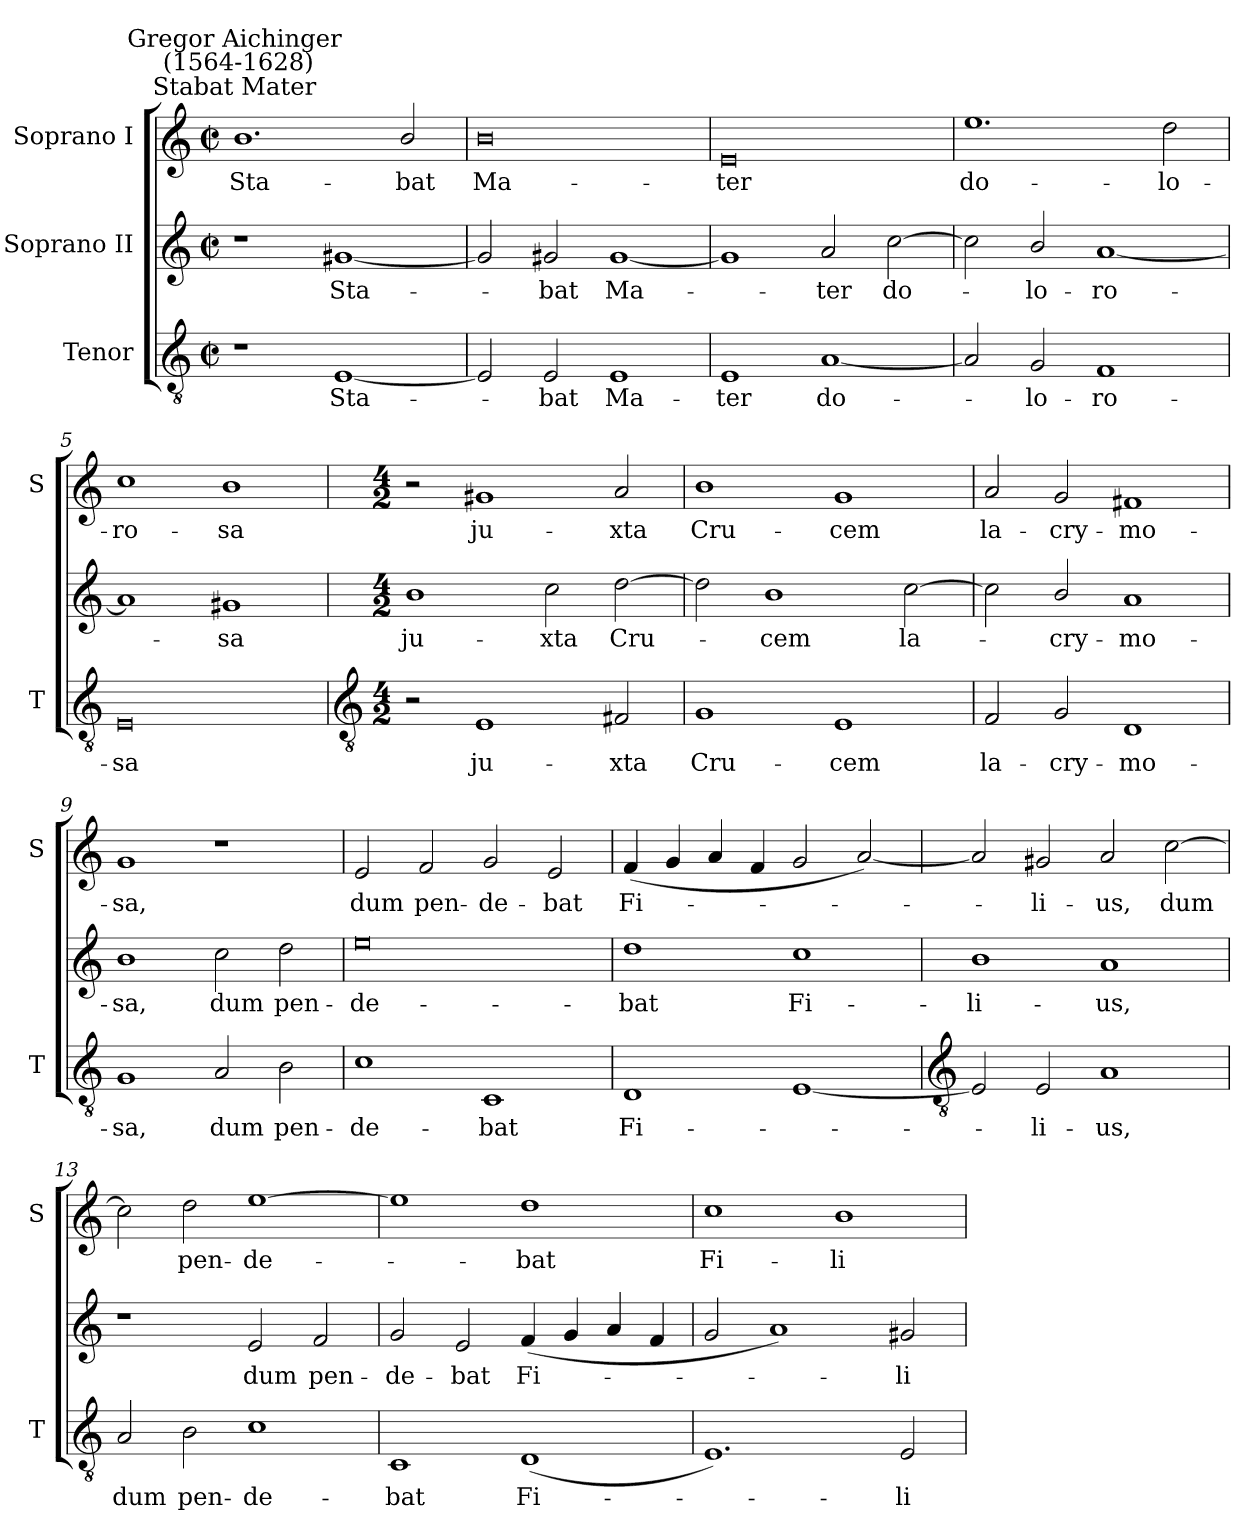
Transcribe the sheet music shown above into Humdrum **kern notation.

**kern	**text	**kern	**text	**kern	**text
*part3	*part3	*part2	*part2	*part1	*part1
*staff3	*staff3	*staff2	*staff2	*staff1	*staff1
*I"Tenor	*	*I"Soprano II	*	*I"Soprano I	*
*I'T	*	*	*	*I'S	*
*clefGv2	*	*clefG2	*	*clefG2	*
*k[]	*	*k[]	*	*k[]	*
*C:	*	*C:	*	*C:	*
*M4/2	*	*M4/2	*	*M4/2	*
*met(c|)	*	*met(c|)	*	*met(c|)	*
=1	=1	=1	=1	=1	=1
!	!	!	!	!LO:TX:a:cj:t=Stabat Mater	!
!	!	!	!	!LO:TX:a:cj:t=Gregor Aichinger\n (1564-1628)	!
!	!	!	!	!	!LO:LY:b
1r	.	1r	.	1.b	Sta-
!	!LO:LY:b	!	!LO:LY:b	!	!
[1E	Sta-	[1g#X	Sta-	.	.
!	!	!	!	!	!LO:LY:b
.	.	.	.	2b/	-bat
=2	=2	=2	=2	=2	=2
!	!	!	!	!	!LO:LY:b
2E]	.	2g#]	.	0b	Ma-
!	!LO:LY:b	!	!LO:LY:b	!	!
2E	bat	2g#	bat	.	.
!	!LO:LY:b	!	!LO:LY:b	!	!
1E	Ma-	[1g#	Ma-	.	.
=3	=3	=3	=3	=3	=3
!	!LO:LY:b	!	!	!	!LO:LY:b
1E	-ter	1g#]	.	0e	-ter
!	!LO:LY:b	!	!LO:LY:b	!	!
[1A	do-	2a	ter	.	.
!	!	!	!LO:LY:b	!	!
.	.	[2cc	do-	.	.
=4	=4	=4	=4	=4	=4
!	!	!	!	!	!LO:LY:b
2A]	.	2cc]	.	1.ee	do-
!	!LO:LY:b	!	!LO:LY:b	!	!
2G	lo-	2b/	lo-	.	.
!	!LO:LY:b	!	!LO:LY:b	!	!
1F	-ro-	[1a	-ro-	.	.
!	!	!	!	!	!LO:LY:b
.	.	.	.	2dd	-lo-
=5	=5	=5	=5	=5	=5
!	!LO:LY:b	!	!	!	!LO:LY:b
0E	-sa	1a]	.	1cc	-ro-
!	!	!	!LO:LY:b	!	!LO:LY:b
.	.	1g#X	sa	1b	-sa
!!LO:LB:g=z
=6	=6	=6	=6	=6	=6
*clefGv2	*	*	*	*	*
*M4/2	*	*M4/2	*	*M4/2	*
!	!	!	!LO:LY:b	!	!
2r	.	1b	ju-	2r	.
!	!LO:LY:b	!	!	!	!LO:LY:b
1E	ju-	.	.	1g#X	ju-
!	!	!	!LO:LY:b	!	!
.	.	2cc	-xta	.	.
!	!LO:LY:b	!	!LO:LY:b	!	!LO:LY:b
2F#X	-xta	[2dd	Cru-	2a	-xta
=7	=7	=7	=7	=7	=7
!	!LO:LY:b	!	!	!	!LO:LY:b
1G	Cru-	2dd]	.	1b	Cru-
!	!	!	!LO:LY:b	!	!
.	.	1b	cem	.	.
!	!LO:LY:b	!	!	!	!LO:LY:b
1E	-cem	.	.	1g	-cem
!	!	!	!LO:LY:b	!	!
.	.	[2cc	la-	.	.
=8	=8	=8	=8	=8	=8
!	!LO:LY:b	!	!	!	!LO:LY:b
2F	la-	2cc]	.	2a	la-
!	!LO:LY:b	!	!LO:LY:b	!	!LO:LY:b
2G	-cry-	2b/	cry-	2g	-cry-
!	!LO:LY:b	!	!LO:LY:b	!	!LO:LY:b
1D	-mo-	1a	-mo-	1f#X	-mo-
=9	=9	=9	=9	=9	=9
!	!LO:LY:b	!	!LO:LY:b	!	!LO:LY:b
1G	-sa,	1b	-sa,	1g	-sa,
!	!LO:LY:b	!	!LO:LY:b	!	!
2A	dum	2cc	dum	1r	.
!	!LO:LY:b	!	!LO:LY:b	!	!
2B	pen-	2dd	pen-	.	.
=10	=10	=10	=10	=10	=10
!	!LO:LY:b	!	!LO:LY:b	!	!LO:LY:b
1c	-de-	0ee	-de-	2e	dum
!	!	!	!	!	!LO:LY:b
.	.	.	.	2f	pen-
!	!LO:LY:b	!	!	!	!LO:LY:b
1C	-bat	.	.	2g	-de-
!	!	!	!	!	!LO:LY:b
.	.	.	.	2e	-bat
=11	=11	=11	=11	=11	=11
!	!LO:LY:b	!	!LO:LY:b	!	!LO:LY:b
1D	Fi-	1dd	-bat	(<4f	Fi-
.	.	.	.	4g	.
.	.	.	.	4a	.
.	.	.	.	4f	.
!	!	!	!LO:LY:b	!	!
[1E	.	1cc	Fi-	2g	.
.	.	.	.	[2a)	.
!!LO:LB:g=z
=12	=12	=12	=12	=12	=12
*clefGv2	*	*	*	*	*
!	!	!	!LO:LY:b	!	!
2E]	.	1b	-li-	2a]	.
!	!LO:LY:b	!	!	!	!LO:LY:b
2E	li-	.	.	2g#X	li-
!	!LO:LY:b	!	!LO:LY:b	!	!LO:LY:b
1A	-us,	1a	-us,	2a	-us,
!	!	!	!	!	!LO:LY:b
.	.	.	.	[2cc	dum
=13	=13	=13	=13	=13	=13
!	!LO:LY:b	!	!	!	!
2A	dum	1r	.	2cc]	.
!	!LO:LY:b	!	!	!	!LO:LY:b
2B	pen-	.	.	2dd	pen-
!	!LO:LY:b	!	!LO:LY:b	!	!LO:LY:b
1c	-de-	2e	dum	[1ee	-de-
!	!	!	!LO:LY:b	!	!
.	.	2f	pen-	.	.
=14	=14	=14	=14	=14	=14
!	!LO:LY:b	!	!LO:LY:b	!	!
1C	-bat	2g	-de-	1ee]	.
!	!	!	!LO:LY:b	!	!
.	.	2e	-bat	.	.
!	!LO:LY:b	!	!LO:LY:b	!	!LO:LY:b
(<1D	Fi-	(<4f	Fi-	1dd	bat
.	.	4g	.	.	.
.	.	4a	.	.	.
.	.	4f	.	.	.
=15	=15	=15	=15	=15	=15
!	!	!	!	!	!LO:LY:b
1.E)	.	2g	.	1cc	Fi-
.	.	1a)	.	.	.
!	!	!	!	!	!LO:LY:b
.	.	.	.	1b	-li-
!	!LO:LY:b	!	!LO:LY:b	!	!
2E	li-	2g#X	li-	.	.
=	=	=	=	=	=
*-	*-	*-	*-	*-	*-
